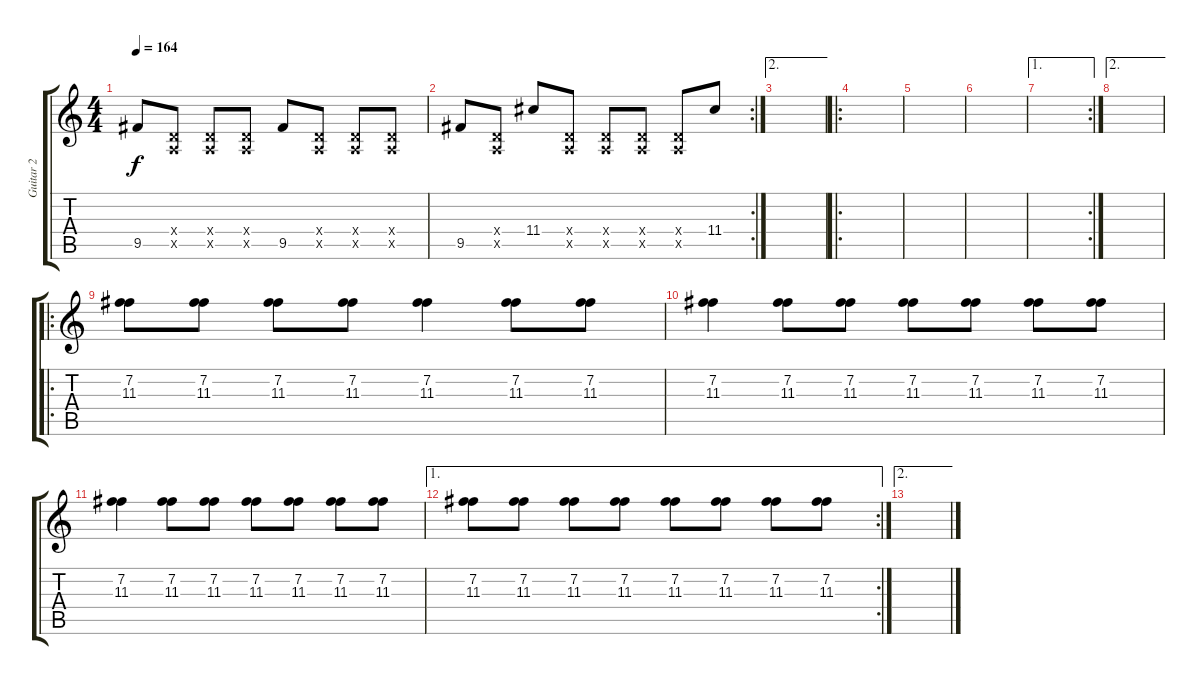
\track ("Guitar 2" "Guitar 2") {instrument distortionguitar}
\staff {score tabs}
\tuning (E4 B3 G3 D3 A2 E2) {hide}
\ts (4 4)
\tempo 164
\clef g2
\ks c
9.5.8{dy f} (0.4{x} 0.5{x}).8 (0.4{x} 0.5{x}).8 (0.4{x} 0.5{x}).8 9.5.8 (0.4{x} 0.5{x}).8 (0.4{x} 0.5{x}).8 (0.4{x} 0.5{x}).8 |
\rc 2
9.5.8 (0.4{x} 0.5{x}).8 11.4.8 (0.4{x} 0.5{x}).8 (0.4{x} 0.5{x}).8 (0.4{x} 0.5{x}).8 (0.4{x} 0.5{x}).8 11.4.8 |
\ae 2
|
\ro
|
|
|
\ae 1
\rc 2
|
\ae 2
|
\ro
(7.2 11.3).8 (7.2 11.3).8 (7.2 11.3).8 (7.2 11.3).8 (7.2 11.3).4 (7.2 11.3).8 (7.2 11.3).8 |
(7.2 11.3).4 (7.2 11.3).8 (7.2 11.3).8 (7.2 11.3).8 (7.2 11.3).8 (7.2 11.3).8 (7.2 11.3).8 |
(7.2 11.3).4 (7.2 11.3).8 (7.2 11.3).8 (7.2 11.3).8 (7.2 11.3).8 (7.2 11.3).8 (7.2 11.3).8 |
\ae 1
\rc 2
(7.2 11.3).8 (7.2 11.3).8 (7.2 11.3).8 (7.2 11.3).8 (7.2 11.3).8 (7.2 11.3).8 (7.2 11.3).8 (7.2 11.3).8 |
\ae 2
